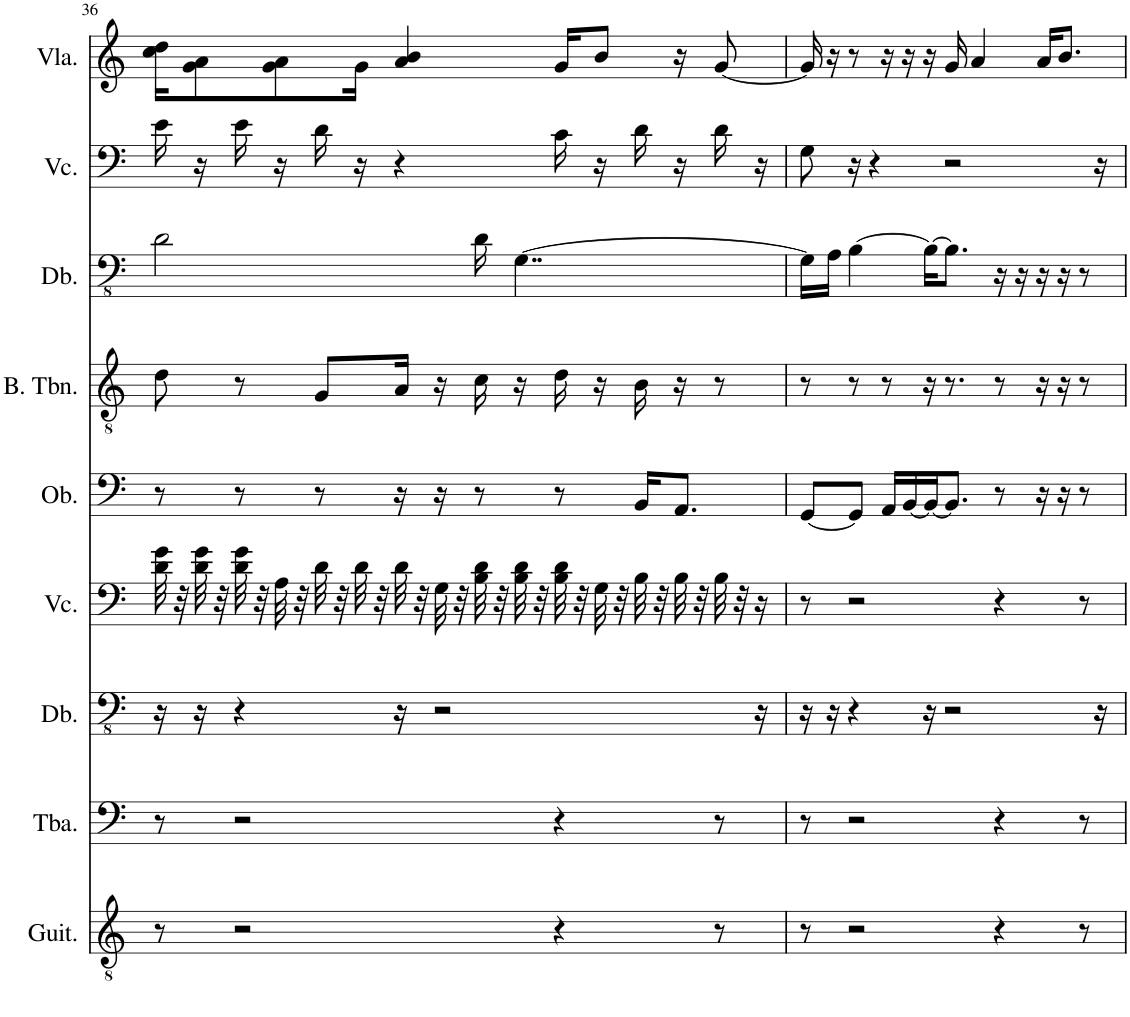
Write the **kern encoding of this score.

**kern	**kern	**kern	**kern	**kern	**kern	**kern	**kern	**kern
*part9	*part8	*part7	*part6	*part5	*part4	*part3	*part2	*part1
*staff9	*staff8	*staff7	*staff6	*staff5	*staff4	*staff3	*staff2	*staff1
*I"Classical Guitar	*I"Tuba	*I"Double Bass	*I"Violoncello	*I"Oboe	*I"Bass Trombone	*I"Double Bass	*I"Violoncello	*I"Viola
*I'Guit.	*I'Tba.	*I'Db.	*I'Vc.	*I'Ob.	*I'B. Tbn.	*I'Db.	*I'Vc.	*I'Vla.
!!LO:PB:g=z
*clefGv2	*clefF4	*clefFv4	*clefF4	*clefF4	*clefGv2	*clefFv4	*clefF4	*clefG2
*	*	*Trd7c12	*	*Trd-14c-24	*	*Trd7c12	*	*
*k[]	*k[]	*k[]	*k[]	*k[]	*k[]	*k[]	*k[]	*k[]
*M4/4	*M4/4	*M4/4	*M4/4	*M4/4	*M4/4	*M4/4	*M4/4	*M4/4
=36	=36	=36	=36	=36	=36	=36	=36	=36
8r	8r	16r	32d\ 32g\	8r	8d\	2D\	16e\	16cc\ 16dd\KL
.	.	.	32r	.	.	.	.	.
.	.	16r	32d\ 32g\	.	.	.	16r	8g\ 8a\
.	.	.	32r	.	.	.	.	.
2r	2r	4r	32d\ 32g\	8r	8r	.	16e\	.
.	.	.	32r	.	.	.	.	.
.	.	.	32A\	.	.	.	16r	8g\ 8a\
.	.	.	32r	.	.	.	.	.
.	.	.	32d\	8r	8G/L	.	16d\	.
.	.	.	32r	.	.	.	.	.
.	.	.	32d\	.	.	.	16r	16g\Jk
.	.	.	32r	.	.	.	.	.
.	.	16r	32d\	16r	16A/Jk	.	4r	4a/ 4b/
.	.	.	32r	.	.	.	.	.
.	.	2r	32G\	16r	16r	.	.	.
.	.	.	32r	.	.	.	.	.
.	.	.	32B\ 32d\	8r	16c\	16D\	.	.
.	.	.	32r	.	.	.	.	.
.	.	.	32B\ 32d\	.	16r	[4..GG\	.	.
.	.	.	32r	.	.	.	.	.
4r	4r	.	32B\ 32d\	8r	16d\	.	16c\	16g/KL
.	.	.	32r	.	.	.	.	.
.	.	.	32G\	.	16r	.	16r	8b/J
.	.	.	32r	.	.	.	.	.
.	.	.	32B\	16BB/KL	16B\	.	16d\	.
.	.	.	32r	.	.	.	.	.
.	.	.	32B\	8.AA/J	16r	.	16r	16r
.	.	.	32r	.	.	.	.	.
8r	8r	.	32B\	.	8r	.	16d\	[8g/
.	.	.	32r	.	.	.	.	.
.	.	16r	16r	.	.	.	16r	.
=37	=37	=37	=37	=37	=37	=37	=37	=37
8r	8r	16r	8r	[8GG/L	8r	16GG\LL]	8G\	16g/]
.	.	16r	.	.	.	16AA\JJ	.	16r
2r	2r	4r	2r	8GG/J]	8r	[4BB\	16r	8r
.	.	.	.	.	.	.	4r	.
.	.	.	.	16AA/LL	8r	.	.	16r
.	.	.	.	[16BB/	.	.	.	16r
.	.	16r	.	16BB/J_	16r	16BB\KL_	.	16r
.	.	2r	.	8.BB/J]	8.r	8.BB\J]	2r	16g/
.	.	.	.	.	.	.	.	4a/
4r	4r	.	4r	8r	8r	16r	.	.
.	.	.	.	.	.	16r	.	.
.	.	.	.	16r	16r	16r	.	16a/KL
.	.	.	.	16r	16r	16r	.	8.b/J
8r	8r	.	8r	8r	8r	8r	.	.
.	.	16r	.	.	.	.	16r	.
=	=	=	=	=	=	=	=	=
*-	*-	*-	*-	*-	*-	*-	*-	*-
